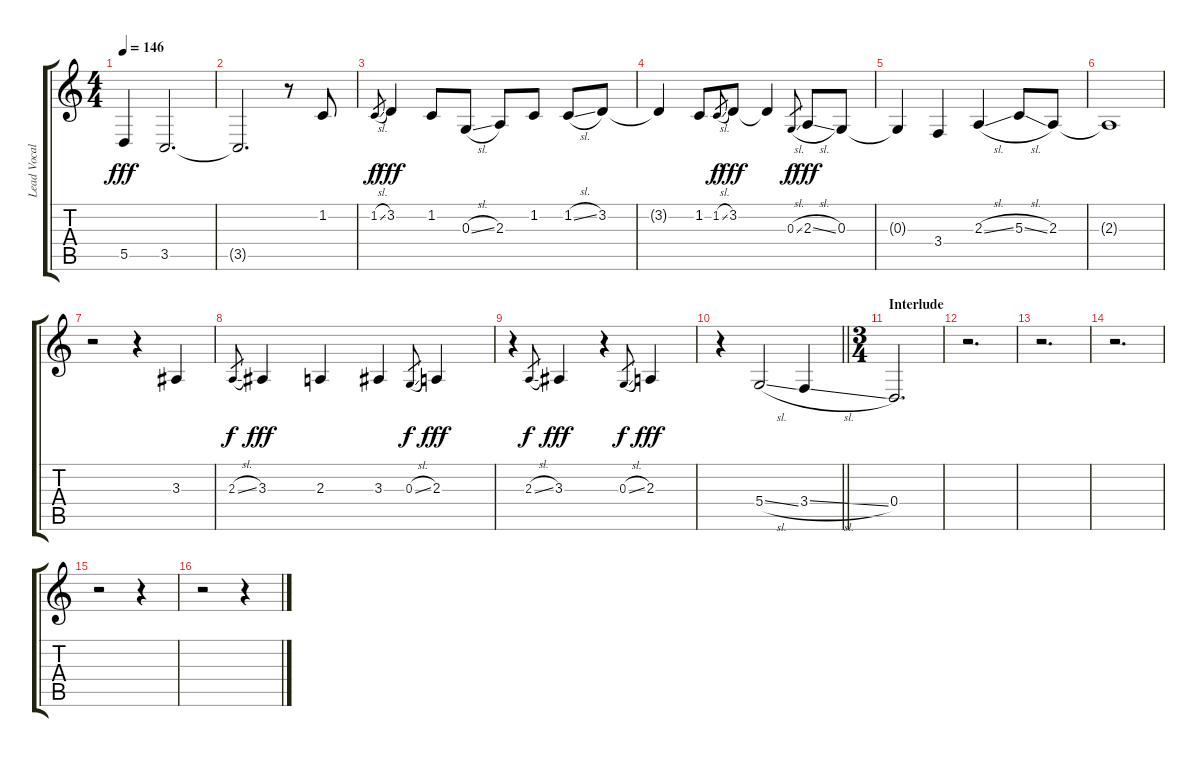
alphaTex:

\track ("Lead Vocal" "Lead Vocal") {instrument tenorsax}
\staff {score tabs}
\tuning (E4 B3 G3 D3 A2 D2) {hide}
\ts (4 4)
\tempo 146
\clef g2
\ks c
5.5{t}.4{dy fff} 3.5.2{d} |
3.5{t}.2{d} r.8 1.2.8 |
1.2{sl}.8{gr dy f} 3.2.4{dy fff} 1.2.8 0.3{sl}.8 2.3.8 1.2.8 1.2{sl}.8 3.2.8 |
3.2{t}.4 1.2.8 1.2{sl}.8{gr dy f} 3.2.8{dy fff} 3.2{t}.4 0.3{sl}.8{gr dy f} 2.3{sl}.8{dy fff} 0.3.8 |
0.3{t}.4 3.4.4 2.3{sl}.4 5.3{sl}.8 2.3.8 |
2.3{t}.1 |
r.2 r.4 3.3.4 |
2.3{sl}.8{gr dy f} 3.3.4{dy fff} 2.3.4 3.3.4 0.3{sl}.8{gr dy f} 2.3.4{dy fff} |
r.4 2.3{sl}.8{gr dy f} 3.3.4{dy fff} r.4 0.3{sl}.8{gr dy f} 2.3.4{dy fff} |
\barLineRight lightlight
r.4 5.4{sl}.2 3.4{sl}.4 |
\ts (3 4)
\section ("" "Interlude")
0.4.2{d} |
r.2{d} |
r.2{d} |
r.2{d} |
r.2 r.4 |
r.2 r.4
